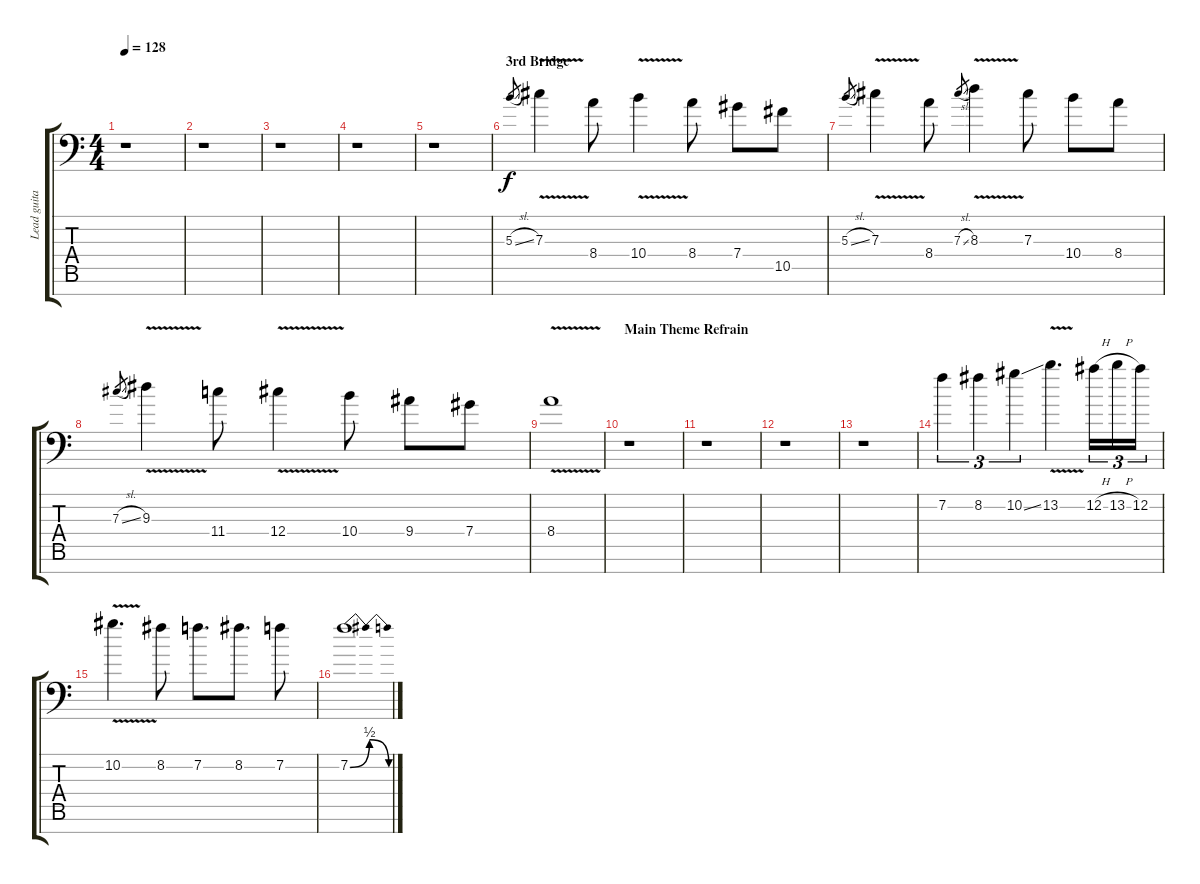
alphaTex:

\track ("Lead guitar 2" "Lead guita") {instrument overdrivenguitar}
\staff {score tabs}
\tuning (Eb4 Bb3 Gb3 Db3 Ab2 Eb2 Bb1) {hide}
\ts (4 4)
\tempo 128
\clef f4
\ks c
r.1{dy f} |
r.1 |
r.1 |
r.1 |
r.1 |
\section ("" "3rd Bridge")
5.3{sl}.8{gr} 7.3{v}.4 8.4.8 10.4{v}.4 8.4.8 7.4.8 10.5.8 |
5.3{sl}.8{gr} 7.3{v}.4 8.4.8 7.3{sl}.8{gr} 8.3{v}.4 7.3.8 10.4.8 8.4.8 |
7.3{sl}.8{gr} 9.3{v}.4 11.4.8 12.4{v}.4 10.4.8 9.4.8 7.4.8 |
8.4{v}.1 |
\section ("" "Main Theme Refrain")
r.1 |
r.1 |
r.1 |
r.1 |
7.2.4{tu (3 2)} 8.2.4{tu (3 2)} 10.2{ss}.4{tu (3 2)} 13.2{v}.4{d} 12.2{h}.16{tu (3 2)} 13.2{h}.16{tu (3 2)} 12.2.16{tu (3 2)} |
10.2{v}.4{d} 8.2.8 7.2.8{d} 8.2.8{d} 7.2.8 |
7.2{be (bendrelease 0 0 15 2 45 2 60 0)}.1
